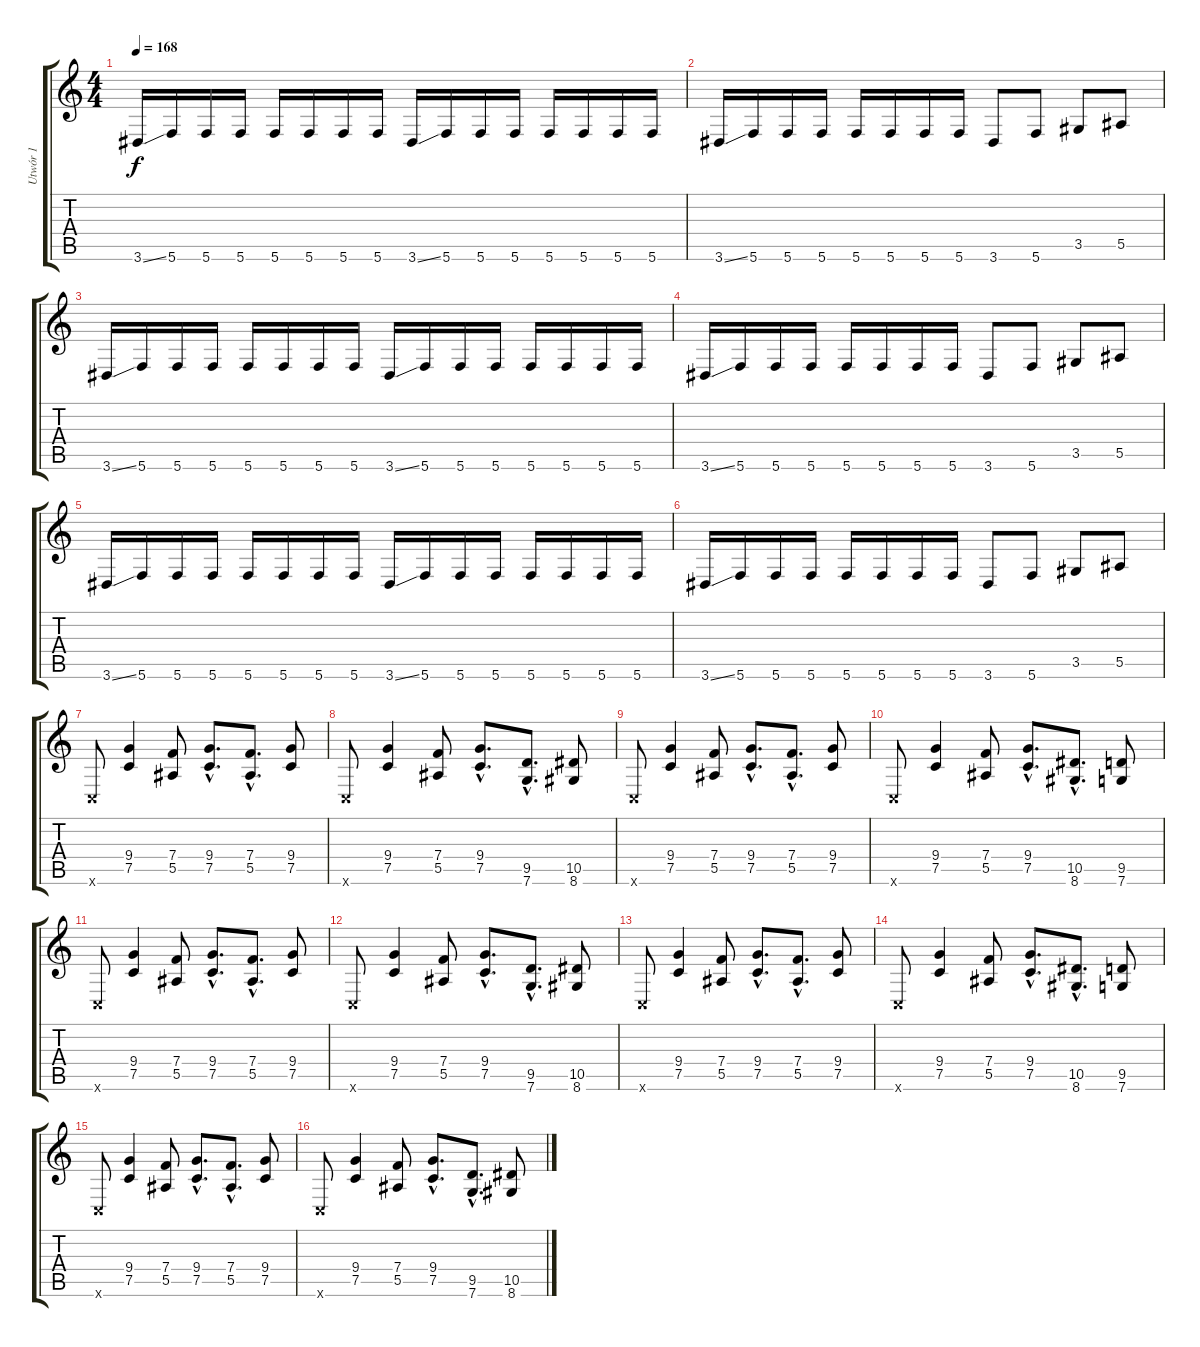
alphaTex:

\track ("Utwór 1" "Utwór 1") {instrument overdrivenguitar}
\staff {score tabs}
\tuning (C4 G3 Eb3 Bb2 F2 C2) {hide}
\ts (4 4)
\tempo 168
\clef g2
\ks c
3.6{ss}.16{dy f} 5.6.16 5.6.16 5.6.16 5.6.16 5.6.16 5.6.16 5.6.16 3.6{ss}.16 5.6.16 5.6.16 5.6.16 5.6.16 5.6.16 5.6.16 5.6.16 |
3.6{ss}.16 5.6.16 5.6.16 5.6.16 5.6.16 5.6.16 5.6.16 5.6.16 3.6.8 5.6.8 3.5.8 5.5.8 |
3.6{ss}.16 5.6.16 5.6.16 5.6.16 5.6.16 5.6.16 5.6.16 5.6.16 3.6{ss}.16 5.6.16 5.6.16 5.6.16 5.6.16 5.6.16 5.6.16 5.6.16 |
3.6{ss}.16 5.6.16 5.6.16 5.6.16 5.6.16 5.6.16 5.6.16 5.6.16 3.6.8 5.6.8 3.5.8 5.5.8 |
3.6{ss}.16 5.6.16 5.6.16 5.6.16 5.6.16 5.6.16 5.6.16 5.6.16 3.6{ss}.16 5.6.16 5.6.16 5.6.16 5.6.16 5.6.16 5.6.16 5.6.16 |
3.6{ss}.16 5.6.16 5.6.16 5.6.16 5.6.16 5.6.16 5.6.16 5.6.16 3.6.8 5.6.8 3.5.8 5.5.8 |
0.6{x}.8 (9.4 7.5).4 (7.4 5.5).8 (9.4{hac} 7.5{hac}).8{d} (7.4{hac} 5.5{hac}).8{d} (9.4 7.5).8 |
0.6{x}.8 (9.4 7.5).4 (7.4 5.5).8 (9.4{hac} 7.5{hac}).8{d} (9.5{hac} 7.6{hac}).8{d} (10.5 8.6).8 |
0.6{x}.8 (9.4 7.5).4 (7.4 5.5).8 (9.4{hac} 7.5{hac}).8{d} (7.4{hac} 5.5{hac}).8{d} (9.4 7.5).8 |
0.6{x}.8 (9.4 7.5).4 (7.4 5.5).8 (9.4{hac} 7.5{hac}).8{d} (10.5{hac} 8.6{hac}).8{d} (9.5 7.6).8 |
0.6{x}.8 (9.4 7.5).4 (7.4 5.5).8 (9.4{hac} 7.5{hac}).8{d} (7.4{hac} 5.5{hac}).8{d} (9.4 7.5).8 |
0.6{x}.8 (9.4 7.5).4 (7.4 5.5).8 (9.4{hac} 7.5{hac}).8{d} (9.5{hac} 7.6{hac}).8{d} (10.5 8.6).8 |
0.6{x}.8 (9.4 7.5).4 (7.4 5.5).8 (9.4{hac} 7.5{hac}).8{d} (7.4{hac} 5.5{hac}).8{d} (9.4 7.5).8 |
0.6{x}.8 (9.4 7.5).4 (7.4 5.5).8 (9.4{hac} 7.5{hac}).8{d} (10.5{hac} 8.6{hac}).8{d} (9.5 7.6).8 |
0.6{x}.8 (9.4 7.5).4 (7.4 5.5).8 (9.4{hac} 7.5{hac}).8{d} (7.4{hac} 5.5{hac}).8{d} (9.4 7.5).8 |
0.6{x}.8 (9.4 7.5).4 (7.4 5.5).8 (9.4{hac} 7.5{hac}).8{d} (9.5{hac} 7.6{hac}).8{d} (10.5 8.6).8
